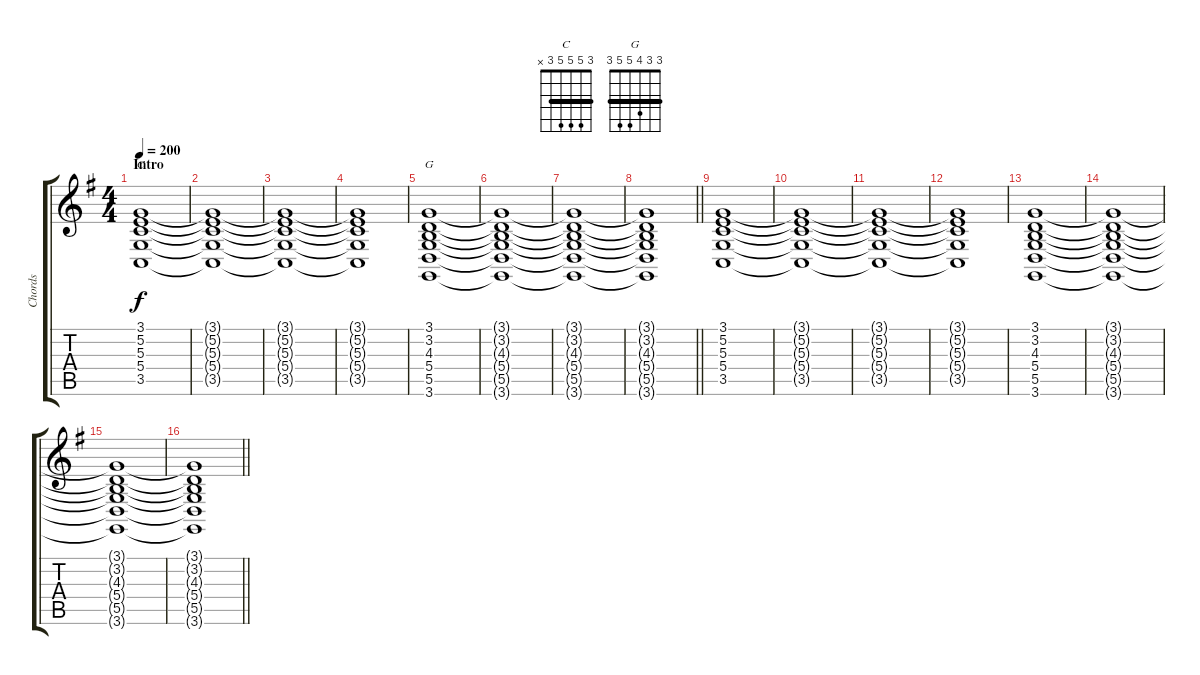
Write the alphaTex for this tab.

\track ("Chords" "Chords") {instrument stringensemble1}
\staff {score tabs}
\tuning (E4 B3 G3 D3 A2 E2) {hide}
\chord ("C" 3 5 5 5 3 x) {barre 3}
\chord ("G" 3 3 4 5 5 3) {barre 3}
\ts (4 4)
\section ("" "Intro")
\tempo 200
\clef g2
\ks g
(3.1 5.2 5.3 5.4 3.5).1{ch "C" dy f instrument stringensemble1} |
(3.1{t} 5.2{t} 5.3{t} 5.4{t} 3.5{t}).1 |
(3.1{t} 5.2{t} 5.3{t} 5.4{t} 3.5{t}).1 |
(3.1{t} 5.2{t} 5.3{t} 5.4{t} 3.5{t}).1 |
(3.1 3.2 4.3 5.4 5.5 3.6).1{ch "G"} |
(3.1{t} 3.2{t} 4.3{t} 5.4{t} 5.5{t} 3.6{t}).1 |
(3.1{t} 3.2{t} 4.3{t} 5.4{t} 5.5{t} 3.6{t}).1 |
\barLineRight lightlight
(3.1{t} 3.2{t} 4.3{t} 5.4{t} 5.5{t} 3.6{t}).1 |
\section ("" "")
(3.1 5.2 5.3 5.4 3.5).1 |
(3.1{t} 5.2{t} 5.3{t} 5.4{t} 3.5{t}).1 |
(3.1{t} 5.2{t} 5.3{t} 5.4{t} 3.5{t}).1 |
(3.1{t} 5.2{t} 5.3{t} 5.4{t} 3.5{t}).1 |
(3.1 3.2 4.3 5.4 5.5 3.6).1 |
(3.1{t} 3.2{t} 4.3{t} 5.4{t} 5.5{t} 3.6{t}).1 |
(3.1{t} 3.2{t} 4.3{t} 5.4{t} 5.5{t} 3.6{t}).1 |
\barLineRight lightlight
(3.1{t} 3.2{t} 4.3{t} 5.4{t} 5.5{t} 3.6{t}).1
